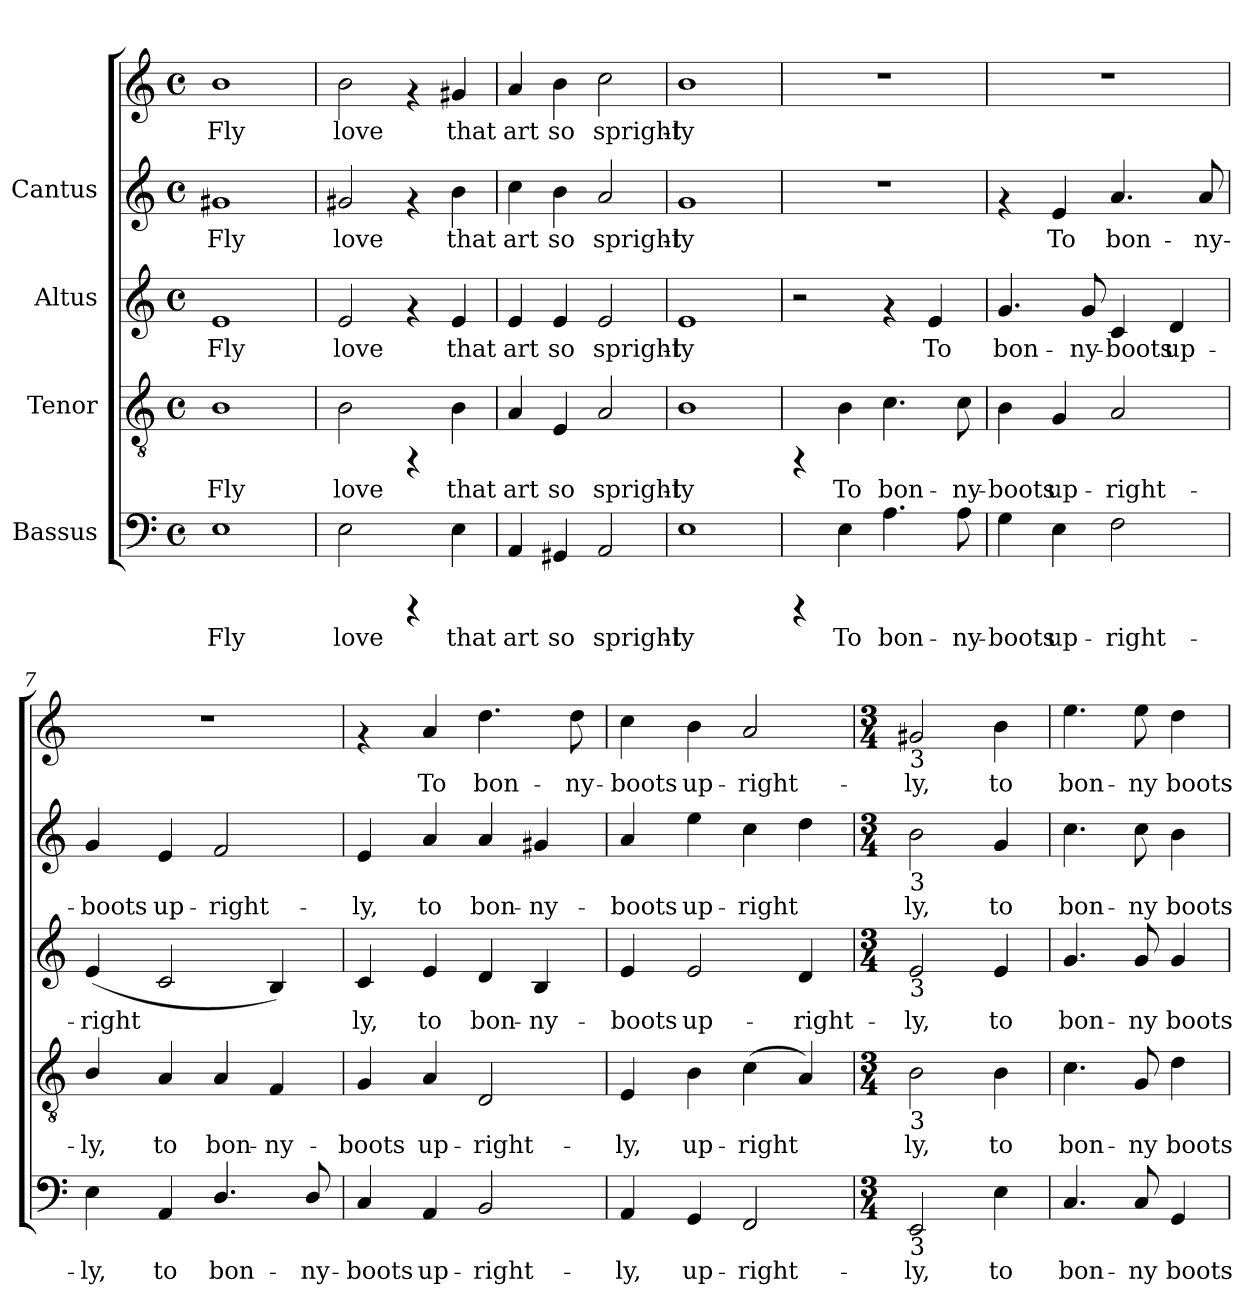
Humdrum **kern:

**kern	**text	**kern	**text	**kern	**text	**kern	**text	**kern	**text
*part4	*part4	*part3	*part3	*part2	*part2	*part1	*part1	*part1	*part1
*staff5	*staff5	*staff4	*staff4	*staff3	*staff3	*staff2	*staff2	*staff1	*staff1
*I"Bassus	*	*I"Tenor	*	*I"Altus	*	*I"Cantus	*	*	*
!!LO:PB:g=z
*stria5	*	*stria5	*	*stria5	*	*stria5	*	*stria5	*
*clefF4	*	*clefGv2	*	*clefG2	*	*clefG2	*	*clefG2	*
*M4/4	*	*M4/4	*	*M4/4	*	*M4/4	*	*M4/4	*
*met(c)	*	*met(c)	*	*met(c)	*	*met(c)	*	*met(c)	*
*MM132	*	*MM132	*	*MM132	*	*MM132	*	*MM132	*
=1	=1	=1	=1	=1	=1	=1	=1	=1	=1
!	!LO:LY:b:cj	!	!LO:LY:b:cj	!	!LO:LY:b:cj	!	!LO:LY:b:cj	!	!LO:LY:b:cj
1E	Fly	1B	Fly	1e	Fly	1g#X	Fly	1b	Fly
=2	=2	=2	=2	=2	=2	=2	=2	=2	=2
!	!LO:LY:b:cj	!	!LO:LY:b:cj	!	!LO:LY:b:cj	!	!LO:LY:b:cj	!	!LO:LY:b:cj
2E\	love	2B\	love	2e/	love	2g#X/	love	2b\	love
4rCCC	.	4rFF	.	4rf	.	4rf	.	4rf	.
!	!LO:LY:b:cj	!	!LO:LY:b:cj	!	!LO:LY:b:cj	!	!LO:LY:b:cj	!	!LO:LY:b:cj
4E\	that	4B\	that	4e/	that	4b\	that	4g#X/	that
=3	=3	=3	=3	=3	=3	=3	=3	=3	=3
!	!LO:LY:b:cj	!	!LO:LY:b:cj	!	!LO:LY:b:cj	!	!LO:LY:b:cj	!	!LO:LY:b:cj
4AA/	art	4A/	art	4e/	art	4cc\	-art	4a/	art
!	!LO:LY:b:cj	!	!LO:LY:b:cj	!	!LO:LY:b:cj	!	!LO:LY:b:cj	!	!LO:LY:b:cj
4GG#X/	so	4E/	so	4e/	so	4b\	so	4b\	so
!	!LO:LY:b:cj	!	!LO:LY:b:cj	!	!LO:LY:b:cj	!	!LO:LY:b:cj	!	!LO:LY:b:cj
2AA/	spright-	2A/	spright-	2e/	spright-	2a/	spright-	2cc\	spright-
=4	=4	=4	=4	=4	=4	=4	=4	=4	=4
!	!LO:LY:b:cj	!	!LO:LY:b:cj	!	!LO:LY:b:cj	!	!LO:LY:b:cj	!	!LO:LY:b:cj
1E	-ly	1B	-ly	1e	-ly	1g	ly	1b	-ly
=5	=5	=5	=5	=5	=5	=5	=5	=5	=5
4rCCC	.	4rFF	.	2r	.	1r	.	1r	.
!	!LO:LY:b:cj	!	!LO:LY:b:cj	!	!	!	!	!	!
4E\	To	4B\	To	.	.	.	.	.	.
!	!LO:LY:b:cj	!	!LO:LY:b:cj	!	!	!	!	!	!
4.A\	bon-	4.c\	bon-	4rf	.	.	.	.	.
!	!	!	!	!	!LO:LY:b:cj	!	!	!	!
.	.	.	.	4e/	To	.	.	.	.
!	!LO:LY:b:cj	!	!LO:LY:b:cj	!	!	!	!	!	!
8A\	-ny-	8c\	-ny-	.	.	.	.	.	.
!!LO:LB:g=z
=6	=6	=6	=6	=6	=6	=6	=6	=6	=6
!	!LO:LY:b:cj	!	!LO:LY:b:cj	!	!LO:LY:b:cj	!	!	!	!
4G\	-boots	4B\	-boots	4.g/	bon-	4rf	.	1r	.
!	!LO:LY:b:cj	!	!LO:LY:b:cj	!	!	!	!LO:LY:b:cj	!	!
4E\	up-	4G/	up-	.	.	4e/	To	.	.
!	!	!	!	!	!LO:LY:b:cj	!	!	!	!
.	.	.	.	8g/	-ny-	.	.	.	.
!	!LO:LY:b:cj	!	!LO:LY:b:cj	!	!LO:LY:b:cj	!	!LO:LY:b:cj	!	!
2F\	-right-	2A/	-right-	4c/	-boots	4.a/	bon-	.	.
!	!	!	!	!	!LO:LY:b:cj	!	!	!	!
.	.	.	.	4d/	up-	.	.	.	.
!	!	!	!	!	!	!	!LO:LY:b:cj	!	!
.	.	.	.	.	.	8a/	-ny-	.	.
=7	=7	=7	=7	=7	=7	=7	=7	=7	=7
!	!LO:LY:b:cj	!	!LO:LY:b:cj	!	!LO:LY:b:cj	!	!LO:LY:b:cj	!	!
4E\	-ly,	4B/	-ly,	(<4e/	-right-	4g/	-boots	1r	.
!	!LO:LY:b:cj	!	!LO:LY:b:cj	!	!LO:LY:b:cj	!	!LO:LY:b:cj	!	!
4AA/	to	4A/	to	2c/	--	4e/	up-	.	.
!	!LO:LY:b:cj	!	!LO:LY:b:cj	!	!	!	!LO:LY:b:cj	!	!
4.D/	bon-	4A/	bon-	.	.	2f/	-right-	.	.
!	!	!	!LO:LY:b:cj	!	!LO:LY:b:cj	!	!	!	!
.	.	4F/	-ny-	4B/)	--	.	.	.	.
!	!LO:LY:b:cj	!	!	!	!	!	!	!	!
8D/	-ny-	.	.	.	.	.	.	.	.
=8	=8	=8	=8	=8	=8	=8	=8	=8	=8
!	!LO:LY:b:cj	!	!LO:LY:b:cj	!	!LO:LY:b:cj	!	!LO:LY:b:cj	!	!
4C/	-boots	4G/	-boots	4c/	-ly,	4e/	-ly,	4rf	.
!	!LO:LY:b:cj	!	!LO:LY:b:cj	!	!LO:LY:b:cj	!	!LO:LY:b:cj	!	!LO:LY:b:cj
4AA/	up-	4A/	up-	4e/	to	4a/	to	4a/	-To
!	!LO:LY:b:cj	!	!LO:LY:b:cj	!	!LO:LY:b:cj	!	!LO:LY:b:cj	!	!LO:LY:b:cj
2BB/	-right-	2D/	-right-	4d/	bon-	4a/	bon-	4.dd\	bon-
!	!	!	!	!	!LO:LY:b:cj	!	!LO:LY:b:cj	!	!
.	.	.	.	4B/	-ny-	4g#X/	-ny-	.	.
!	!	!	!	!	!	!	!	!	!LO:LY:b:cj
.	.	.	.	.	.	.	.	8dd\	-ny-
=9	=9	=9	=9	=9	=9	=9	=9	=9	=9
!	!LO:LY:b:cj	!	!LO:LY:b:cj	!	!LO:LY:b:cj	!	!LO:LY:b:cj	!	!LO:LY:b:cj
4AA/	-ly,	4E/	-ly,	4e/	-boots	4a/	-boots	4cc\	-boots
!	!LO:LY:b:cj	!	!LO:LY:b:cj	!	!LO:LY:b:cj	!	!LO:LY:b:cj	!	!LO:LY:b:cj
4GG/	up-	4B\	up-	2e/	up-	4ee\	up-	4b\	up-
!	!LO:LY:b:cj	!	!LO:LY:b:cj	!	!	!	!LO:LY:b:cj	!	!LO:LY:b:cj
2FF/	-right-	(>4c\	-right-	.	.	4cc\	-right-	2a/	-right-
!	!	!	!LO:LY:b:cj	!	!LO:LY:b:cj	!	!LO:LY:b:cj	!	!
.	.	4A/)	--	4d/	-right-	4dd\	--	.	.
=10	=10	=10	=10	=10	=10	=10	=10	=10	=10
*M3/4	*	*M3/4	*	*M3/4	*	*M3/4	*	*M3/4	*
!	!	!	!	!	!	!	!	!LO:TX:b:t=3	!
!	!	!	!	!	!	!LO:TX:b:t=3	!	!	!
!	!	!	!	!LO:TX:b:t=3	!	!	!	!	!
!	!	!LO:TX:b:t=3	!	!	!	!	!	!	!
!LO:TX:b:t=3	!	!	!	!	!	!	!	!	!
!	!LO:LY:b:cj	!	!LO:LY:b:cj	!	!LO:LY:b:cj	!	!LO:LY:b:cj	!	!LO:LY:b:cj
2EE/	-ly,	2B\	-ly,	2e/	-ly,	2b\	ly,	2g#X/	-ly,
!	!LO:LY:b:cj	!	!LO:LY:b:cj	!	!LO:LY:b:cj	!	!LO:LY:b:cj	!	!LO:LY:b:cj
4E\	to	4B\	to	4e/	to	4g/	to	4b\	to
!!LO:PB:g=z
=11	=11	=11	=11	=11	=11	=11	=11	=11	=11
!	!LO:LY:b:cj	!	!LO:LY:b:cj	!	!LO:LY:b:cj	!	!LO:LY:b:cj	!	!LO:LY:b:cj
4.C/	bon-	4.c\	bon-	4.g/	bon-	4.cc\	bon-	4.ee\	bon-
!	!LO:LY:b:cj	!	!LO:LY:b:cj	!	!LO:LY:b:cj	!	!LO:LY:b:cj	!	!LO:LY:b:cj
8C/	-ny	8G/	-ny	8g/	-ny	8cc\	-ny	8ee\	-ny
!	!LO:LY:b:cj	!	!LO:LY:b:cj	!	!LO:LY:b:cj	!	!LO:LY:b:cj	!	!LO:LY:b:cj
4GG/	boots	4d\	boots	4g/	boots	4b\	boots	4dd\	boots
=	=	=	=	=	=	=	=	=	=
*-	*-	*-	*-	*-	*-	*-	*-	*-	*-
